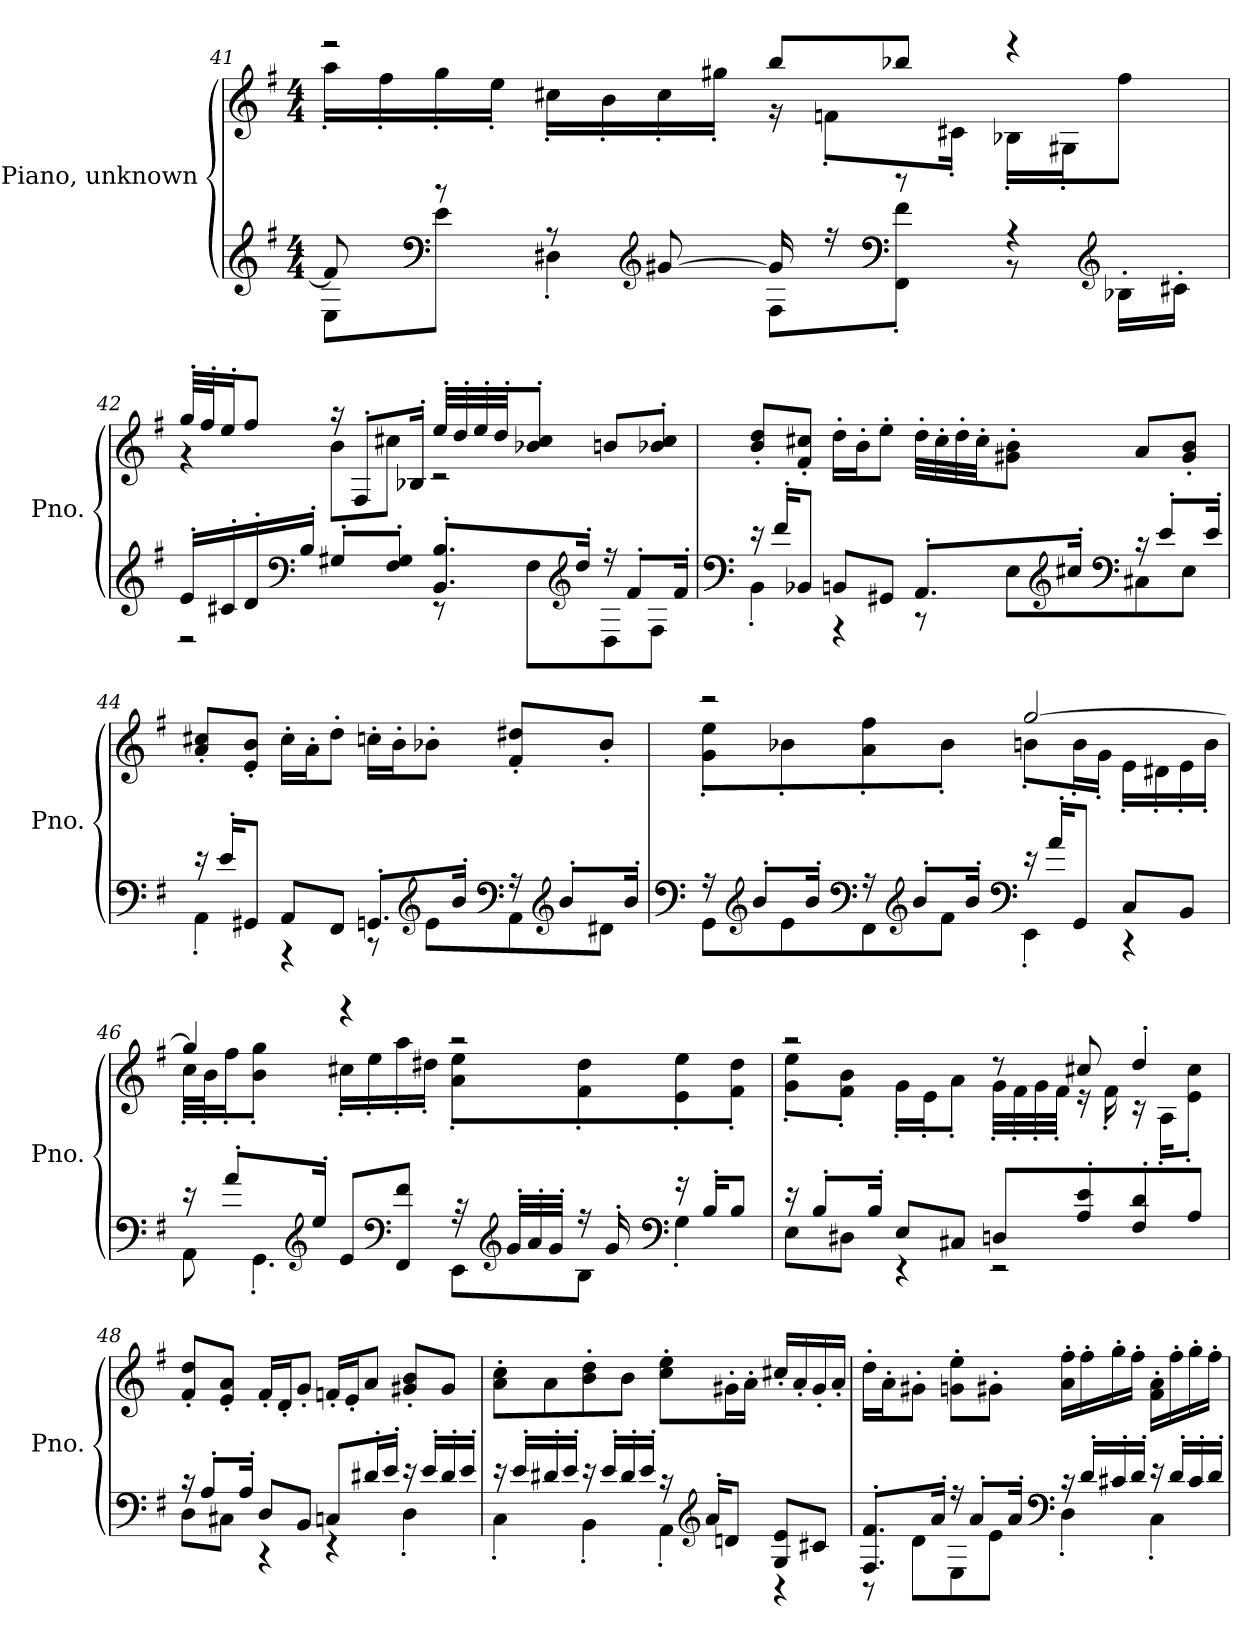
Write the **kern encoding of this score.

**kern	**kern
*part1	*part1
*staff2	*staff1
*I"Piano, unknown	*
*I'Pno.	*
!!LO:LB:g=z
*clefG2	*clefG2
*k[f#]	*k[f#]
*M4/4	*M4/4
=41	=41
*^	*^
8f#/]	8E\L	2r	16aa'\LL
.	.	.	16ff#'\
*clefF4	*	*	*
8r	8e\J	.	16gg'\
.	.	.	16ee'\JJ
8r	4D#X'\	.	16cc#X'\LL
.	.	.	16b'\
*clefG2	*	*	*
[8g#X/	.	.	16cc#'\
.	.	.	16gg#X'\JJ
16g#/]	8F#\L	8bb/L	16r
16r	.	.	8fn'\L
*clefF4	*	*	*
8r	8FF#\' 8f#\'J	8bb-X/J	.
.	.	.	16c#X'\Jk
4r	8r	4r	16B-X'\LL
.	.	.	16G#X'\J
*clefG2	*	*	*
.	16B-X'\LL	.	8ff#\J
.	16c#X'\JJ	.	.
!!LO:LB:g=z	!!
=42	=42	=42	=42
16e'/LL	2r	32gg'/LLL	4r
.	.	32ff#'/J	.
16c#X'/	.	16ee'/J	.
16d'/	.	8ff#/J	.
*clefF4	*	*	*
16B'/JJ	.	.	.
8G#X'/L	.	16r	8b\L
.	.	8F#'/L	.
8F#/' 8G#/'J	.	.	8cc#X\J
.	.	16B-X'/Jk	.
8.BB/' 8.B/'L	8r	32ee'/LLL	2r
.	.	32dd'/	.
.	.	32ee'/	.
.	.	32dd'/JJ	.
.	8F#\L	8b-X/' 8cc#/'J	.
*clefG2	*	*	*
16dd'/Jk	.	.	.
16r	8D\	8bn/L	.
8f#'/L	.	.	.
.	8F#\J	8b-X/' 8cc#/'J	.
16f#'/Jk	.	.	.
*	*	*v	*v
!!LO:LB:g=z
=43	=43	=43
*clefF4	*	*
16r	4BB'\	8b/' 8dd/'L
16f#'/KL	.	.
8BB-X/J	.	8f#/' 8cc#X/'J
8BBn/L	4r	16dd'\LL
.	.	16b'\J
8GG#X/J	.	8ee'\J
8.AA'/L	8r	32dd'\LLL
.	.	32cc#'\
.	.	32dd'\
.	.	32cc#'\JJ
.	8E\L	8g#X\' 8b\'J
*clefG2	*	*
16cc#X'/Jk	.	.
*clefF4	*	*
16r	8C#X\	8a/L
8e'/L	.	.
.	8E\J	8g#/' 8b/'J
16e'/Jk	.	.
=44	=44	=44
16r	4AA'\	8a/' 8cc#X/'L
16e'/KL	.	.
8GG#X/J	.	8e/' 8b/'J
8AA/L	4r	16cc#'\LL
.	.	16a'\J
8FF#/J	.	8dd'\J
8.GGn'/L	8r	16ccn'\LL
.	.	16b'\J
*clefG2	*	*
.	8e\L	8b-X'\J
16b'/Jk	.	.
*clefF4	*	*
16r	8AA\	8f#/' 8dd#X/'L
*clefG2	*	*
8b'/L	.	.
.	8d#X\J	8b-'/J
16b'/Jk	.	.
!!LO:PB:g=z
=45	=45	=45
*clefF4	*	*
*	*	*^
16r	8GG\L	2r	8g\' 8ee\'L
*clefG2	*	*	*
8b'/L	.	.	.
.	8e\	.	8b-X'\
16b'/Jk	.	.	.
*clefF4	*	*	*
16r	8FF#\	.	8a\' 8ff#\'
*clefG2	*	*	*
8b'/L	.	.	.
.	8f#\J	.	8b-'\J
16b'/Jk	.	.	.
*clefF4	*	*	*
16r	4EE'\	[2gg/	8bn'\L
16a'/KL	.	.	.
8GG/J	.	.	16b'\L
.	.	.	16g'\JJ
8C/L	4r	.	16e'\LL
.	.	.	16d#X'\
8BB/J	.	.	16e'\
.	.	.	16b'\JJ
!!LO:LB:g=z	!!
=46	=46	=46	=46
16r	8AA\	4gg/]	32cc'\LLL
.	.	.	32b'\J
8a'/L	.	.	16ff#'\J
.	4.GG'\	.	8b\' 8gg\'J
*clefG2	*	*	*
16ee'/Jk	.	.	.
8e/L	.	4r	16cc#X'\LL
.	.	.	16ee'\
*clefF4	*	*	*
8FF#/ 8f#/J	.	.	16aa'\
.	.	.	16dd#X'\JJ
32r	8EE\L	2r	8a\' 8ee\'L
*clefG2	*	*	*
32g'/LLL	.	.	.
32a'/	.	.	.
32g'/JJJ	.	.	.
16r	8B\J	.	8f#\' 8dd#\'
16g'/	.	.	.
*clefF4	*	*	*
16r	4G'\	.	8e\' 8ee\'
16B'/KL	.	.	.
8B/J	.	.	8f#\' 8dd#\'J
=47	=47	=47	=47
16r	8E\L	2r	8g\' 8ee\'L
8B'/L	.	.	.
.	8D#X\J	.	8f#\' 8b\'J
16B'/Jk	.	.	.
8E/L	4r	.	16g'\LL
.	.	.	16e'\J
8C#X/J	.	.	8a'\J
8Dn/L	2r	8r	32g'\LLL
.	.	.	32f#'\
.	.	.	32g'\
.	.	.	32f#'\JJJ
8A/' 8e/'	.	8cc#X/	16r
.	.	.	16f#'\
8F#/' 8d/'	.	4dd'/	16r
.	.	.	16A'\KL
8A/J	.	.	8e\' 8cc#\'J
*	*	*v	*v
!!LO:LB:g=z
=48	=48	=48
16r	8D\L	8f#/' 8dd/'L
8A'/L	.	.
.	8C#X\J	8e/' 8a/'J
16A'/Jk	.	.
8D/L	4r	16f#'/LL
.	.	16d'/J
8BB/J	.	8g'/J
8Cn/L	4r	16fn'/LL
.	.	16e'/J
16d#X'/L	.	8a/J
16e'/JJ	.	.
16r	4D'\	8g#X/' 8b/'L
16e'/LL	.	.
16d#'/	.	8g#/J
16e'/JJ	.	.
=49	=49	=49
16r	4C'\	8a\' 8cc\'L
16e'/LL	.	.
16d#X'/	.	8a\
16e'/JJ	.	.
16r	4BB'\	8b\' 8dd\'
16e'/LL	.	.
16d#'/	.	8b\J
16e'/JJ	.	.
16r	4AA'\	8cc\' 8ee\'L
*clefG2	*	*
16a'/KL	.	.
8dn/J	.	16g#X'\L
.	.	16a'\JJ
8G/ 8e/L	4r	16cc#X'/LL
.	.	16a'/
8c#X/J	.	16g#'/
.	.	16a'/JJ
!!LO:LB:g=z
=50	=50	=50
8.F#/' 8.f#/'L	8r	16dd'\LL
.	.	16a'\J
.	8d\L	8g#X'\J
16a'/Jk	.	.
16r	8E\	8gn\' 8ee\'L
8a'/L	.	.
.	8e\J	8g#X'\J
16a'/Jk	.	.
*clefF4	*	*
16r	4D'\	16a\' 16ff#\'LL
16d'/LL	.	16ff#'\
16c#X'/	.	16gg'\
16d'/JJ	.	16ff#'\JJ
16r	4C'\	16f#\' 16a\'LL
16d'/LL	.	16ff#'\
16c#'/	.	16gg'\
16d'/JJ	.	16ff#'\JJ
*v	*v	*
=	=
*-	*-
